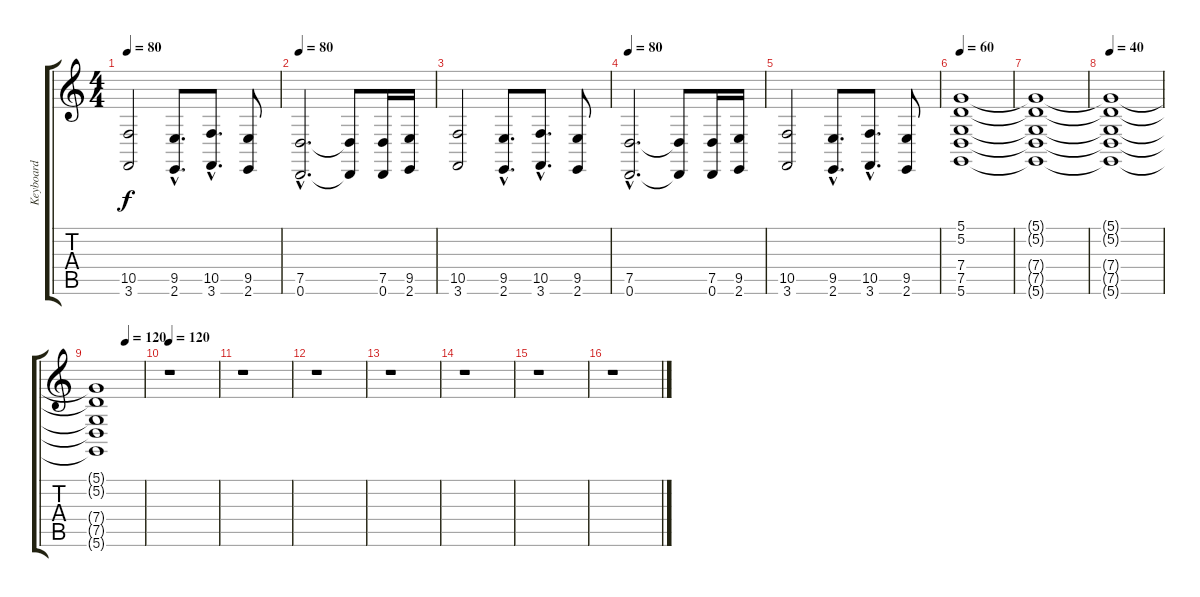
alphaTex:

\track ("Keyboard" "Keyboard") {instrument choiraahs}
\staff {score tabs}
\tuning (D4 A3 F3 C3 G2 D2) {hide}
\ts (4 4)
\tempo 80
\clef g2
\ks c
(10.5 3.6).2{dy f} (9.5{hac} 2.6{hac}).8{d} (10.5{hac} 3.6{hac}).8{d} (9.5 2.6).8 |
\tempo 80
(7.5{hac} 0.6{hac}).2{d} (7.5{t} 0.6{t}).8 (7.5 0.6).16 (9.5 2.6).16 |
(10.5 3.6).2 (9.5{hac} 2.6{hac}).8{d} (10.5{hac} 3.6{hac}).8{d} (9.5 2.6).8 |
\tempo 80
(7.5{hac} 0.6{hac}).2{d} (7.5{t} 0.6{t}).8 (7.5 0.6).16 (9.5 2.6).16 |
(10.5 3.6).2 (9.5{hac} 2.6{hac}).8{d} (10.5{hac} 3.6{hac}).8{d} (9.5 2.6).8 |
\tempo 60
(5.1 5.2 7.4 7.5 5.6).1 |
(5.1{t} 5.2{t} 7.4{t} 7.5{t} 5.6{t}).1 |
\tempo 40
(5.1{t} 5.2{t} 7.4{t} 7.5{t} 5.6{t}).1 |
\tempo (120 0.625)
(5.1{t} 5.2{t} 7.4{t} 7.5{t} 5.6{t}).1 |
\tempo 120
r.1 |
r.1 |
r.1 |
r.1 |
r.1 |
r.1 |
r.1
